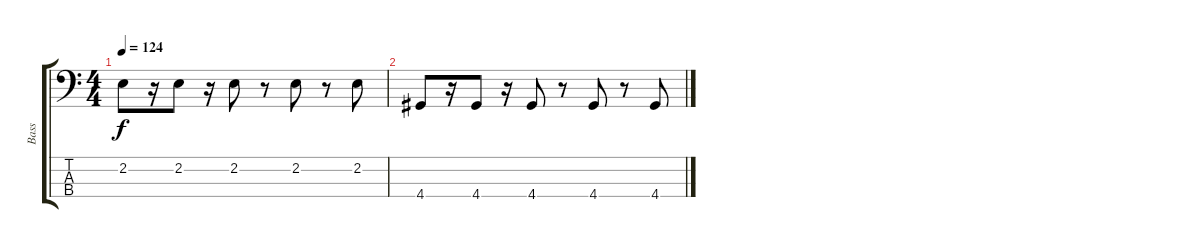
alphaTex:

\track ("Bass" "Bass") {instrument synthbass2}
\staff {score tabs}
\tuning (G2 D2 A1 E1) {hide}
\ts (4 4)
\tempo 124
\clef f4
\ks c
2.2.8{dy f} r.16 2.2.8 r.16 2.2.8 r.8 2.2.8 r.8 2.2.8 |
4.4.8 r.16 4.4.8 r.16 4.4.8 r.8 4.4.8 r.8 4.4.8
